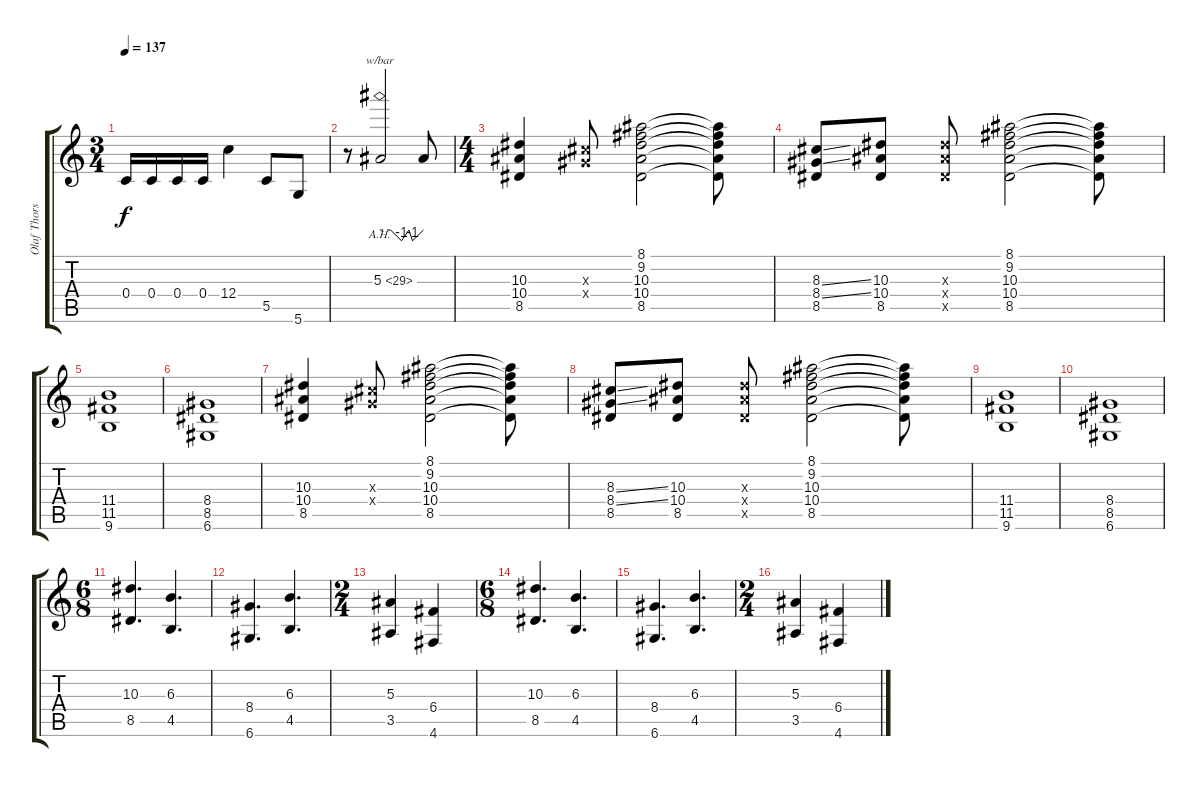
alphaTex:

\track ("Olaf Thorsen" "Olaf Thors") {instrument overdrivenguitar}
\staff {score tabs}
\tuning (D4 A3 F3 C3 G2 D2) {hide}
\ts (3 4)
\tempo 137
\clef g2
\ks c
0.4.16{dy f} 0.4.16 0.4.16 0.4.16 12.4.4 5.5.8 5.6.8 |
r.8 5.3{ah 24}.2{tbe (custom default 0 0 15 0 30 -4 40 0 45 -4 60 0)} 5.3{t}.8 |
\ts (4 4)
(10.3 10.4 8.5).4 (8.3{x} 8.4{x}).8 (8.1 9.2 10.3 10.4 8.5).2 (8.1{t} 9.2{t} 10.3{t} 10.4{t} 8.5{t}).8 |
(8.3{ss} 8.4{ss} 8.5).8 (10.3 10.4 8.5).8 (10.3{x} 10.4{x} 8.5{x}).8 (8.1 9.2 10.3 10.4 8.5).2 (8.1{t} 9.2{t} 10.3{t} 10.4{t} 8.5{t}).8 |
(11.4 11.5 9.6).1 |
(8.4 8.5 6.6).1 |
(10.3 10.4 8.5).4 (8.3{x} 8.4{x}).8 (8.1 9.2 10.3 10.4 8.5).2 (8.1{t} 9.2{t} 10.3{t} 10.4{t} 8.5{t}).8 |
(8.3{ss} 8.4{ss} 8.5).8 (10.3 10.4 8.5).8 (10.3{x} 10.4{x} 8.5{x}).8 (8.1 9.2 10.3 10.4 8.5).2 (8.1{t} 9.2{t} 10.3{t} 10.4{t} 8.5{t}).8 |
(11.4 11.5 9.6).1 |
(8.4 8.5 6.6).1 |
\ts (6 8)
(10.3 8.5).4{d} (6.3 4.5).4{d} |
(8.4 6.6).4{d} (6.3 4.5).4{d} |
\ts (2 4)
(5.3 3.5).4 (6.4 4.6).4 |
\ts (6 8)
(10.3 8.5).4{d} (6.3 4.5).4{d} |
(8.4 6.6).4{d} (6.3 4.5).4{d} |
\ts (2 4)
(5.3 3.5).4 (6.4 4.6).4
